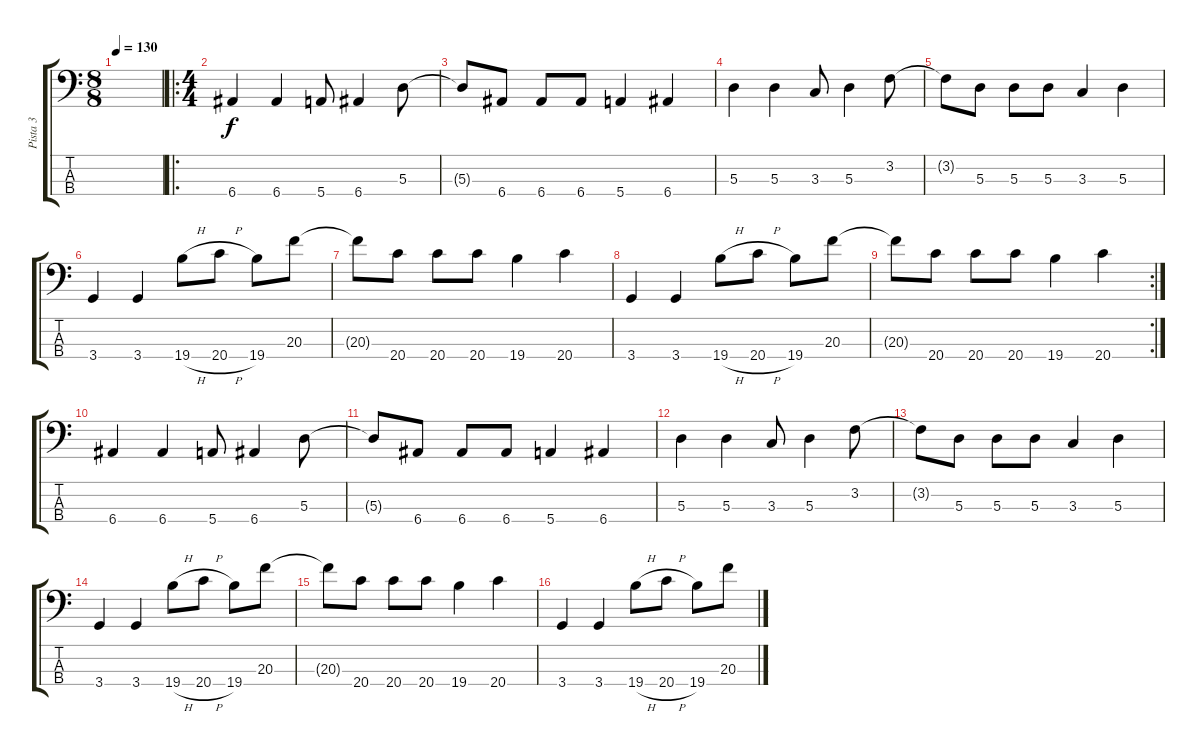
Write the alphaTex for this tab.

\track ("Pista 3" "Pista 3") {instrument electricbassfinger}
\staff {score tabs}
\tuning (G2 D2 A1 E1) {hide}
\ts (8 8)
\tempo 130
\clef f4
\ks c
|
\ro
\ts (4 4)
6.4.4 6.4.4 5.4.8 6.4.4 5.3.8 |
5.3{t}.8 6.4.8 6.4.8 6.4.8 5.4.4 6.4.4 |
5.3.4 5.3.4 3.3.8 5.3.4 3.2.8 |
3.2{t}.8 5.3.8 5.3.8 5.3.8 3.3.4 5.3.4 |
3.4.4 3.4.4 19.4{h}.8 20.4{h}.8 19.4.8 20.3.8 |
20.3{t}.8 20.4.8 20.4.8 20.4.8 19.4.4 20.4.4 |
3.4.4 3.4.4 19.4{h}.8 20.4{h}.8 19.4.8 20.3.8 |
\rc 2
20.3{t}.8 20.4.8 20.4.8 20.4.8 19.4.4 20.4.4 |
6.4.4 6.4.4 5.4.8 6.4.4 5.3.8 |
5.3{t}.8 6.4.8 6.4.8 6.4.8 5.4.4 6.4.4 |
5.3.4 5.3.4 3.3.8 5.3.4 3.2.8 |
3.2{t}.8 5.3.8 5.3.8 5.3.8 3.3.4 5.3.4 |
3.4.4 3.4.4 19.4{h}.8 20.4{h}.8 19.4.8 20.3.8 |
20.3{t}.8 20.4.8 20.4.8 20.4.8 19.4.4 20.4.4 |
3.4.4 3.4.4 19.4{h}.8 20.4{h}.8 19.4.8 20.3.8
